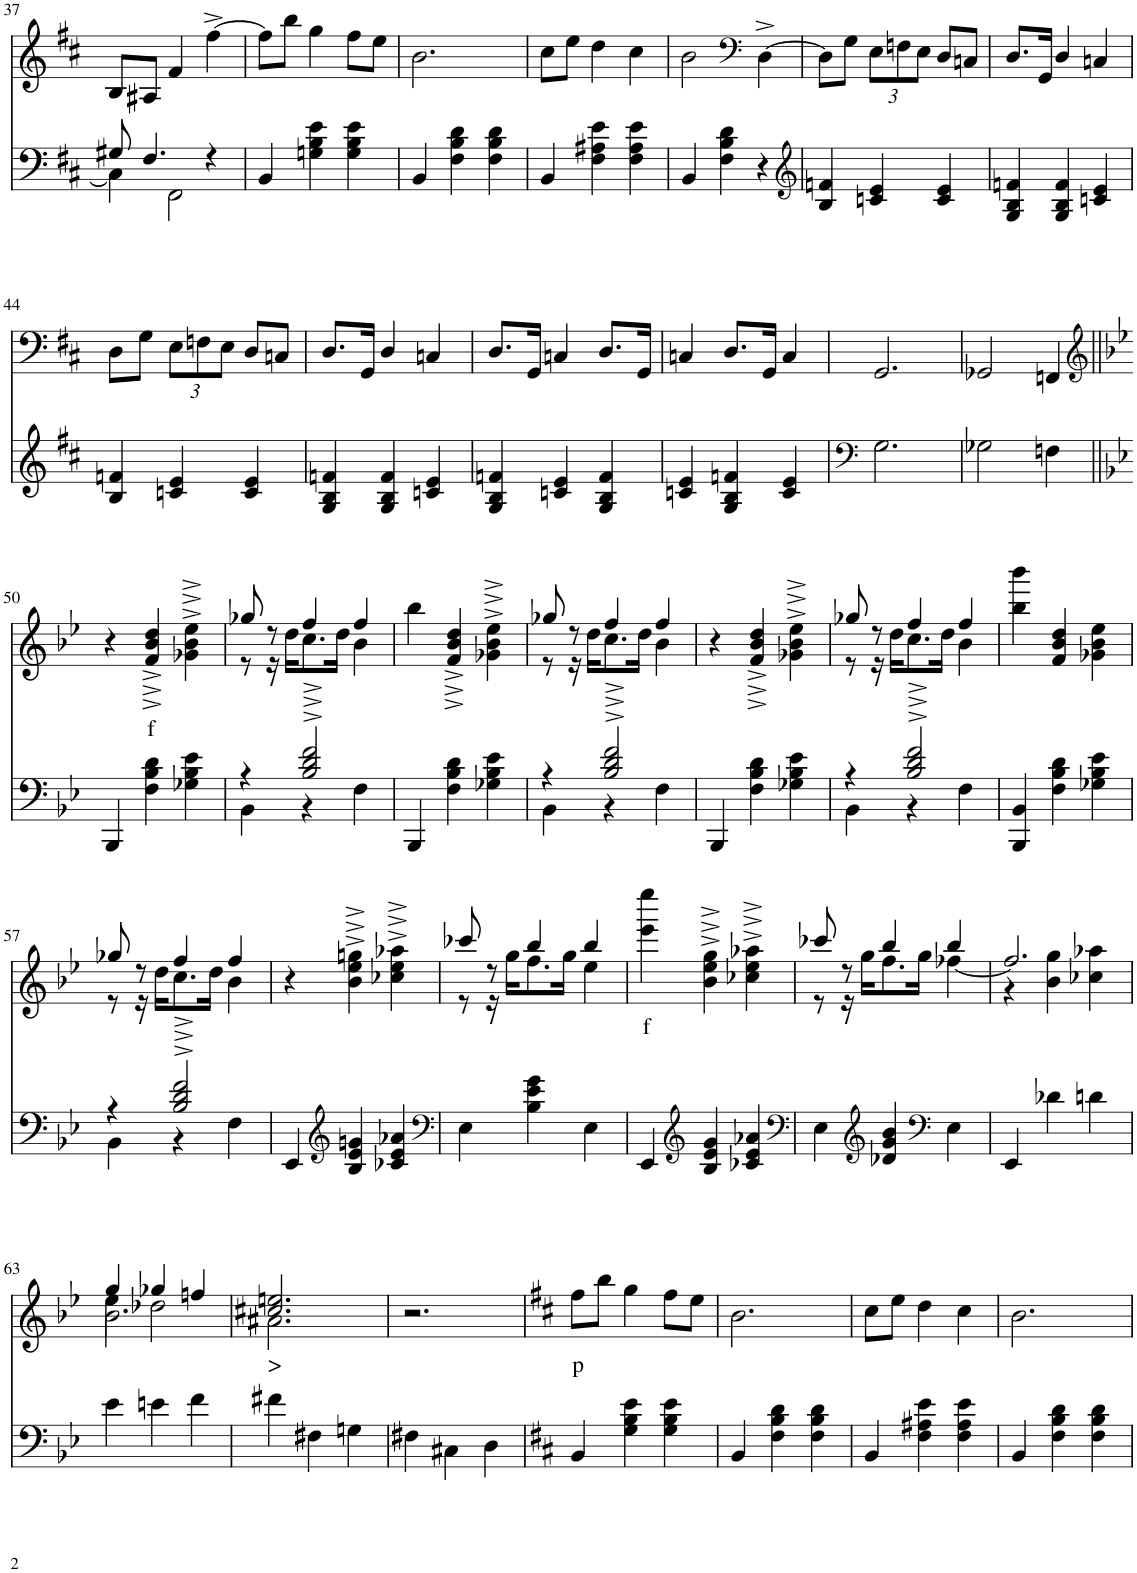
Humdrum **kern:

**kern	**kern	**text
*part2	*part1	*part1
*staff2	*staff1	*staff1
*I"Piano	*I"Piano	*
*I'Pno	*I'Pno	*
!!LO:PB:g=z
*clefF4	*clefG2	*
*k[f#c#]	*k[f#c#]	*
*b:	*b:	*
*M3/4	*M3/4	*
=37	=37	=37
*^	*	*
8G#X/	4C#\]	8B/L	.
4.F#/	.	8A#X/J	.
.	2FF#\	4f#/	.
4r	.	[4ff#^\	.
*v	*v	*	*
=38	=38	=38
4BB/	8ff#\L]	.
.	8bb\J	.
4Gn\ 4B\ 4e\	4gg\	.
4G\ 4B\ 4e\	8ff#\L	.
.	8ee\J	.
=39	=39	=39
4BB/	2.b\	.
4F#\ 4B\ 4d\	.	.
4F#\ 4B\ 4d\	.	.
=40	=40	=40
4BB/	8cc#\L	.
.	8ee\J	.
4F#\ 4A#X\ 4e\	4dd\	.
4F#\ 4A#\ 4e\	4cc#\	.
=41	=41	=41
4BB/	2b\	.
4F#\ 4B\ 4d\	.	.
*	*clefF4	*
4r	[4D^\	.
=42	=42	=42
*clefG2	*	*
4B/ 4fn/	8D\L]	.
.	8G\J	.
*	*Xbrackettup	*
4cn/ 4e/	12E\L	.
.	12Fn\	.
.	12E\J	.
4c/ 4e/	8D/L	.
.	8Cn/J	.
=43	=43	=43
4G/ 4B/ 4fn/	8.D/L	.
.	16GG/Jk	.
4G/ 4B/ 4f/	4D/	.
4cn/ 4e/	4Cn/	.
!!LO:LB:g=z
=44	=44	=44
4B/ 4fn/	8D\L	.
.	8G\J	.
4cn/ 4e/	12E\L	.
.	12Fn\	.
.	12E\J	.
4c/ 4e/	8D/L	.
.	8Cn/J	.
=45	=45	=45
4G/ 4B/ 4fn/	8.D/L	.
.	16GG/Jk	.
4G/ 4B/ 4f/	4D/	.
4cn/ 4e/	4Cn/	.
=46	=46	=46
4G/ 4B/ 4fn/	8.D/L	.
.	16GG/Jk	.
4cn/ 4e/	4Cn/	.
4G/ 4B/ 4f/	8.D/L	.
.	16GG/Jk	.
=47	=47	=47
4cn/ 4e/	4Cn/	.
4G/ 4B/ 4fn/	8.D/L	.
.	16GG/Jk	.
4c/ 4e/	4C/	.
=48	=48	=48
*clefF4	*	*
2.G\	2.GG/	.
=49	=49	=49
2G-X\	2GG-X/	.
4Fn\	4FFn/	.
!!LO:LB:g=z
=50||	=50||	=50||
*	*clefG2	*
*k[b-e-]	*k[b-e-]	*
4BBB-/	4r	.
!	!	!LO:LY:b
4F\ 4B-\ 4d\	4f/^ 4b-/^ 4dd/^	f
4G-X\ 4B-\ 4e-\	4g-X\^ 4b-\^ 4ee-\^	.
=51	=51	=51
*^	*^	*
4r	4BB-\	8gg-X/	8r	.
.	.	8r	16r	.
.	.	.	16dd\KL	.
2B-/^ 2d/^ 2f/^	4r	4ff/	8.cc\	.
.	.	.	16dd\Jk	.
.	4F\	4ff/	4b-\	.
*v	*v	*	*	*
*	*v	*v	*
=52	=52	=52
4BBB-/	4bb-\	.
4F\ 4B-\ 4d\	4f/^ 4b-/^ 4dd/^	.
4G-X\ 4B-\ 4e-\	4g-X\^ 4b-\^ 4ee-\^	.
=53	=53	=53
*^	*^	*
4r	4BB-\	8gg-X/	8r	.
.	.	8r	16r	.
.	.	.	16dd\KL	.
2B-/^ 2d/^ 2f/^	4r	4ff/	8.cc\	.
.	.	.	16dd\Jk	.
.	4F\	4ff/	4b-\	.
*v	*v	*	*	*
*	*v	*v	*
=54	=54	=54
4BBB-/	4r	.
4F\ 4B-\ 4d\	4f/^ 4b-/^ 4dd/^	.
4G-X\ 4B-\ 4e-\	4g-X\^ 4b-\^ 4ee-\^	.
=55	=55	=55
*^	*^	*
4r	4BB-\	8gg-X/	8r	.
.	.	8r	16r	.
.	.	.	16dd\KL	.
2B-/^ 2d/^ 2f/^	4r	4ff/	8.cc\	.
.	.	.	16dd\Jk	.
.	4F\	4ff/	4b-\	.
*v	*v	*	*	*
*	*v	*v	*
=56	=56	=56
4BBB-/ 4BB-/	4bb-\ 4bbb-\	.
4F\ 4B-\ 4d\	4f/ 4b-/ 4dd/	.
4G-X\ 4B-\ 4e-\	4g-X\ 4b-\ 4ee-\	.
!!LO:LB:g=z
=57	=57	=57
*^	*^	*
4r	4BB-\	8gg-X/	8r	.
.	.	8r	16r	.
.	.	.	16dd\KL	.
2B-/^ 2d/^ 2f/^	4r	4ff/	8.cc\	.
.	.	.	16dd\Jk	.
.	4F\	4ff/	4b-\	.
*v	*v	*	*	*
*	*v	*v	*
=58	=58	=58
4EE-/	4r	.
*clefG2	*	*
4B-/ 4e-/ 4gn/	4b-\^ 4ee-\^ 4ggn\^	.
4c-X/ 4e-/ 4a-X/	4cc-X\^ 4ee-\^ 4aa-X\^	.
=59	=59	=59
*clefF4	*	*
*	*^	*
4E-\	8ccc-X/	8r	.
.	8r	16r	.
.	.	16gg\KL	.
4B-\ 4e-\ 4g\	4bb-/	8.ff\	.
.	.	16gg\Jk	.
4E-\	4bb-/	4ee-\	.
=60	=60	=60	=60
!	!	!	!LO:LY:b
*	*v	*v	*
4EE-/	4eee-\ 4eeee-\	f
*clefG2	*	*
4B-/ 4e-/ 4g/	4b-\^ 4ee-\^ 4gg\^	.
4c-X/ 4e-/ 4a-X/	4cc-X\^ 4ee-\^ 4aa-X\^	.
=61	=61	=61
*clefF4	*	*
*	*^	*
4E-\	8ccc-X/	8r	.
.	8r	16r	.
.	.	16gg\KL	.
*clefG2	*	*	*
4d-X/ 4g/ 4b-/	4bb-/	8.ff\	.
.	.	16gg\Jk	.
*clefF4	*	*	*
4E-\	4bb-/	[4ff-X\	.
=62	=62	=62	=62
4EE-/	2.ff-/]	4r	.
4d-X\	.	4b-\ 4gg\	.
4dn\	.	4cc-X\ 4aa-X\	.
!!LO:LB:g=z
=63	=63	=63	=63
*	*	*^	*
4e-\	4gg/	4ee-\	2.b-\	.
4en\	4gg-X/	2dd-X\	.	.
4f\	4ffn/	.	.	.
*	*	*v	*v	*
=64	=64	=64	=64
!	!	!	!LO:LY:b
4f#X\	2.cc#X/ 2.een/	2.a#X\	>
4F#X\	.	.	.
4Gn\	.	.	.
*	*v	*v	*
=65	=65	=65
4F#X\	2.r	.
4C#X\	.	.
4D\	.	.
=66	=66	=66
*k[f#c#]	*k[f#c#]	*
!	!	!LO:LY:b
4BB/	8ff#\L	p
.	8bb\J	.
4G\ 4B\ 4e\	4gg\	.
4G\ 4B\ 4e\	8ff#\L	.
.	8ee\J	.
=67	=67	=67
4BB/	2.b\	.
4F#\ 4B\ 4d\	.	.
4F#\ 4B\ 4d\	.	.
=68	=68	=68
4BB/	8cc#\L	.
.	8ee\J	.
4F#\ 4A#X\ 4e\	4dd\	.
4F#\ 4A#\ 4e\	4cc#\	.
=69	=69	=69
4BB/	2.b\	.
4F#\ 4B\ 4d\	.	.
4F#\ 4B\ 4d\	.	.
=	=	=
*-	*-	*-
